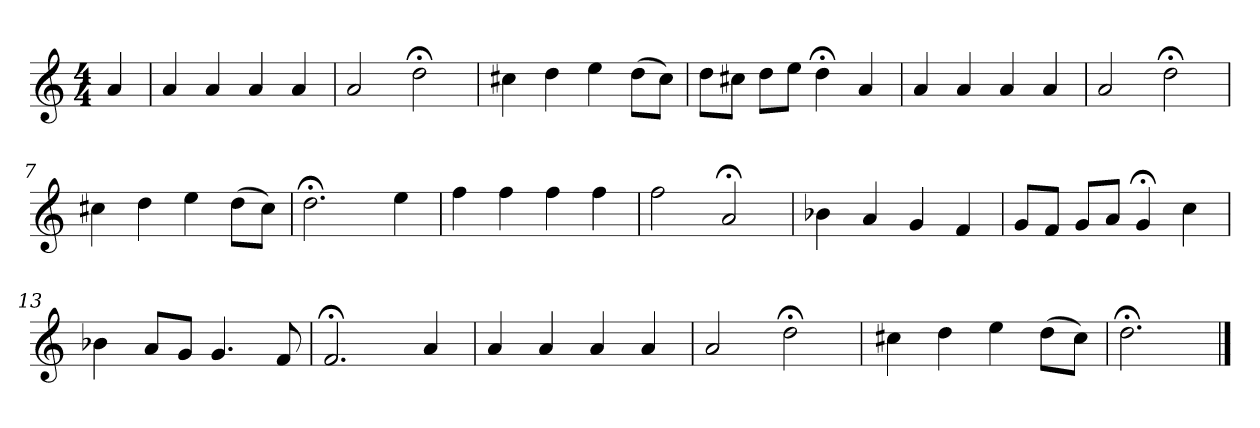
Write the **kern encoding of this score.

**kern
*part1
*staff1
*k[]
*D:dor
*M4/4
*MM120
=
4a
=1
4a
4a
4a
4a
=2
2a
2dd;<
=3
4cc#X
4dd
4ee
(8ddL
8cc#J)
=4
8ddL
8cc#XJ
8ddL
8eeJ
4dd;<
4a
=5
4a
4a
4a
4a
=6
2a
2dd;<
=7
4cc#X
4dd
4ee
(8ddL
8cc#J)
=8
2.dd;<
4ee
=9
4ff
4ff
4ff
4ff
=10
2ff
2a;<
=11
4b-X
4a
4g
4f
=12
8gL
8fJ
8gL
8aJ
4g;<
4cc
=13
4b-X
8aL
8gJ
4.g
8f
=14
2.f;<
4a
=15
4a
4a
4a
4a
=16
2a
2dd;<
=17
4cc#X
4dd
4ee
(8ddL
8cc#J)
=18
2.dd;<
==
*-
